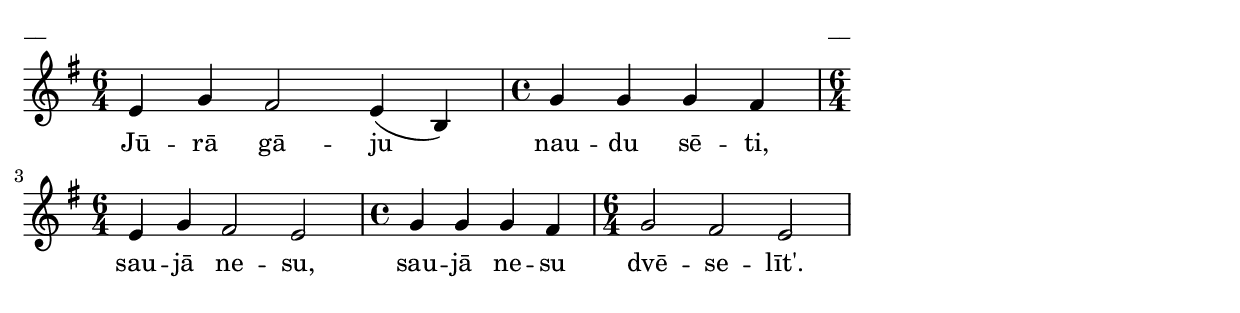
\version "2.13.16"
%\header {
%    title = "Jūrā gāju naudu sēti"
%}
% Gadskārtu ieražu dziesmas, p.271
\paper {
line-width = 14\cm
left-margin = 0.4\cm
between-system-padding = 0.1\cm
between-system-space = 0.1\cm
}
\layout {
indent = #0
ragged-last = ##f
}


voiceA = \relative c' {
\clef "treble"
\key e \minor
\time 6/4
e4 g fis2 e4( b) 
\time 4/4
g'4 g g fis 
\time 6/4
e4 g fis2 e 
\time 4/4
g4 g g fis 
\time 6/4
g2 fis e 
} 

lyricA = \lyricmode {
Jū -- rā gā -- ju nau -- du sē -- ti, sau -- jā ne -- su, sau -- jā ne -- su dvē -- se -- līt'.
} 


fullScore = <<
\new Staff {
<<
\new Voice = "voiceA" { \oneVoice \autoBeamOff \voiceA }
\lyricsto "voiceA" \new Lyrics \lyricA
>>
}
>>

\score {
\fullScore
\header { piece = "__" opus = "__" }
}
\markup { \with-color #(x11-color 'white) \sans \smaller "__" }
\score {
\unfoldRepeats
\fullScore
\midi {
\context { \Staff \remove "Staff_performer" }
\context { \Voice \consists "Staff_performer" }
}
}



